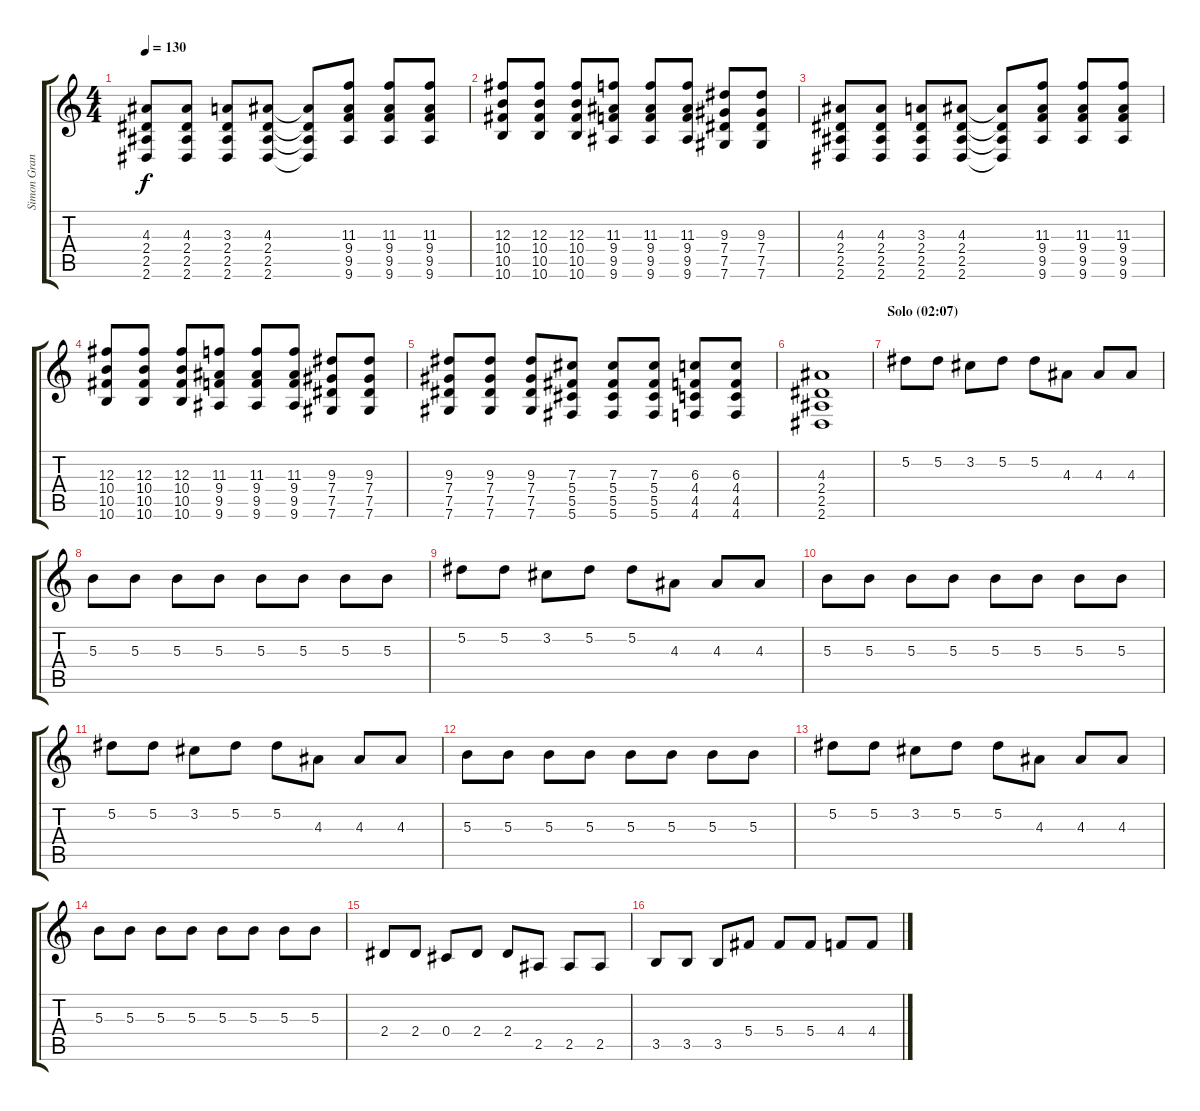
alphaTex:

\track ("Simon Granlund" "Simon Gran") {instrument distortionguitar}
\staff {score tabs}
\tuning (Eb4 Bb3 Gb3 Db3 Ab2 Db2) {hide}
\ts (4 4)
\tempo 130
\clef g2
\ks c
(4.3 2.4 2.5 2.6).8{dy f instrument distortionguitar} (4.3 2.4 2.5 2.6).8 (3.3 2.4 2.5 2.6).8 (4.3 2.4 2.5 2.6).8 (4.3{t} 2.4{t} 2.5{t} 2.6{t}).8 (11.3 9.4 9.5 9.6).8 (11.3 9.4 9.5 9.6).8 (11.3 9.4 9.5 9.6).8 |
(12.3 10.4 10.5 10.6).8 (12.3 10.4 10.5 10.6).8 (12.3 10.4 10.5 10.6).8 (11.3 9.4 9.5 9.6).8 (11.3 9.4 9.5 9.6).8 (11.3 9.4 9.5 9.6).8 (9.3 7.4 7.5 7.6).8 (9.3 7.4 7.5 7.6).8 |
(4.3 2.4 2.5 2.6).8{instrument distortionguitar} (4.3 2.4 2.5 2.6).8 (3.3 2.4 2.5 2.6).8 (4.3 2.4 2.5 2.6).8 (4.3{t} 2.4{t} 2.5{t} 2.6{t}).8 (11.3 9.4 9.5 9.6).8 (11.3 9.4 9.5 9.6).8 (11.3 9.4 9.5 9.6).8 |
(12.3 10.4 10.5 10.6).8 (12.3 10.4 10.5 10.6).8 (12.3 10.4 10.5 10.6).8 (11.3 9.4 9.5 9.6).8 (11.3 9.4 9.5 9.6).8 (11.3 9.4 9.5 9.6).8 (9.3 7.4 7.5 7.6).8 (9.3 7.4 7.5 7.6).8 |
(9.3 7.4 7.5 7.6).8 (9.3 7.4 7.5 7.6).8 (9.3 7.4 7.5 7.6).8 (7.3 5.4 5.5 5.6).8 (7.3 5.4 5.5 5.6).8 (7.3 5.4 5.5 5.6).8 (6.3 4.4 4.5 4.6).8 (6.3 4.4 4.5 4.6).8 |
(4.3 2.4 2.5 2.6).1 |
\section ("" "Solo (02:07)")
5.2.8 5.2.8 3.2.8 5.2.8 5.2.8 4.3.8 4.3.8 4.3.8 |
5.3.8 5.3.8 5.3.8 5.3.8 5.3.8 5.3.8 5.3.8 5.3.8 |
5.2.8 5.2.8 3.2.8 5.2.8 5.2.8 4.3.8 4.3.8 4.3.8 |
5.3.8 5.3.8 5.3.8 5.3.8 5.3.8 5.3.8 5.3.8 5.3.8 |
5.2.8 5.2.8 3.2.8 5.2.8 5.2.8 4.3.8 4.3.8 4.3.8 |
5.3.8 5.3.8 5.3.8 5.3.8 5.3.8 5.3.8 5.3.8 5.3.8 |
5.2.8 5.2.8 3.2.8 5.2.8 5.2.8 4.3.8 4.3.8 4.3.8 |
5.3.8 5.3.8 5.3.8 5.3.8 5.3.8 5.3.8 5.3.8 5.3.8 |
2.4.8 2.4.8 0.4.8 2.4.8 2.4.8 2.5.8 2.5.8 2.5.8 |
3.5.8 3.5.8 3.5.8 5.4.8 5.4.8 5.4.8 4.4.8 4.4.8
